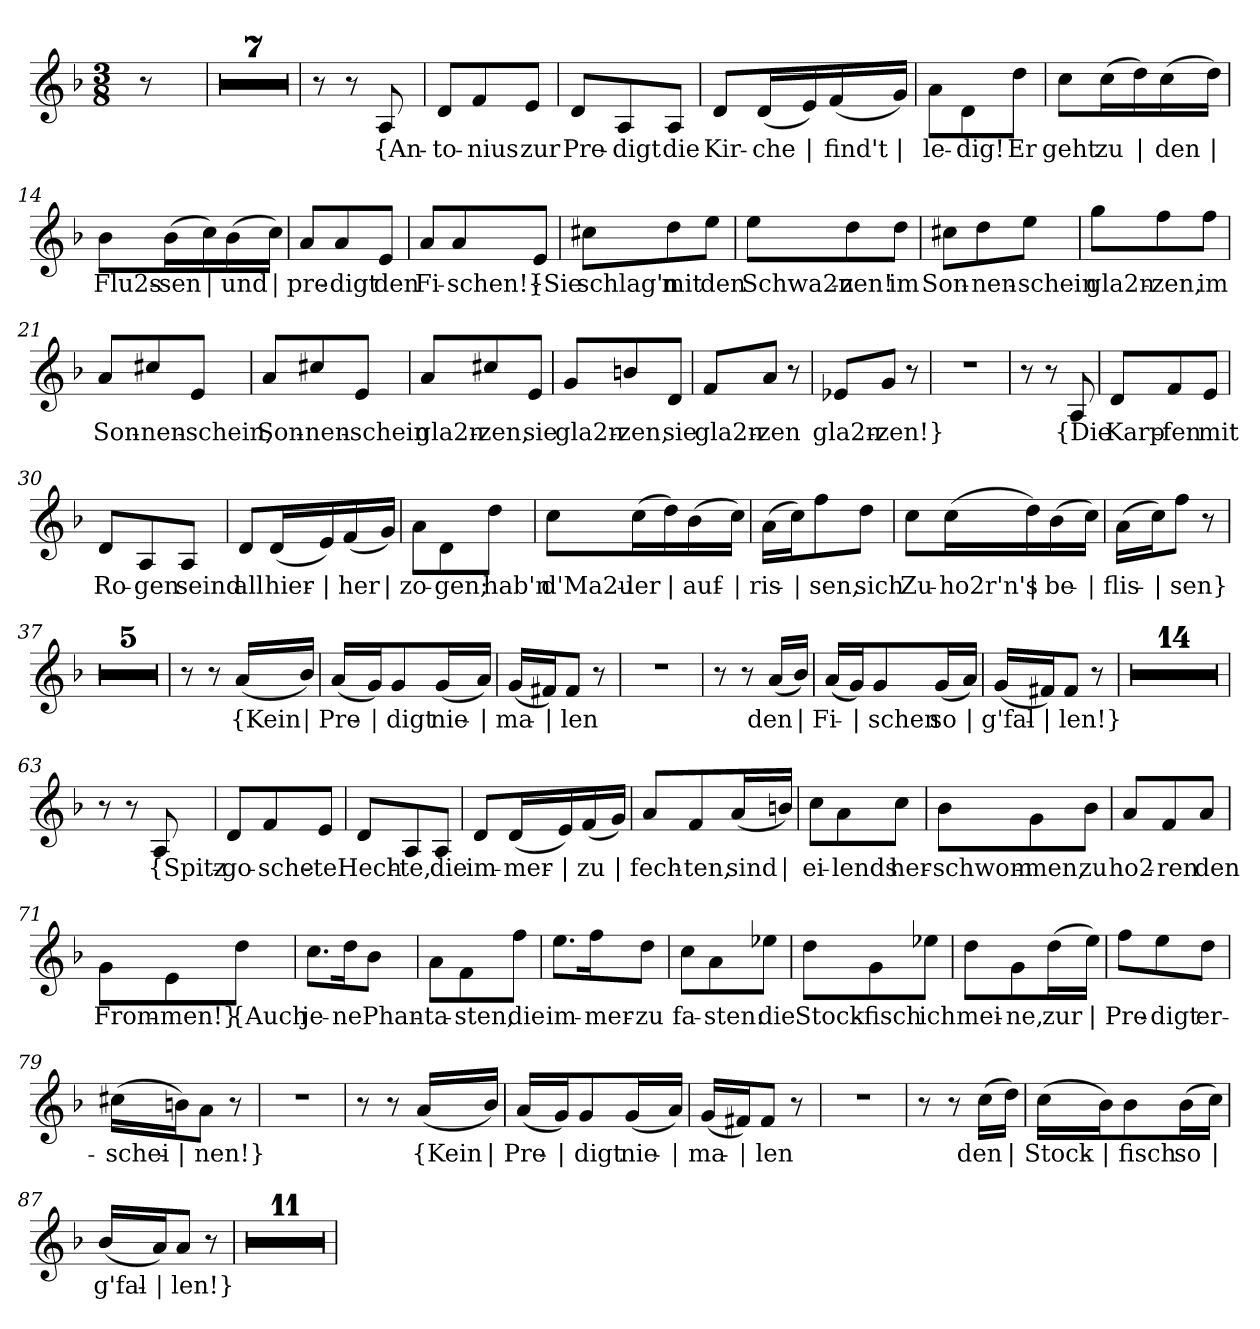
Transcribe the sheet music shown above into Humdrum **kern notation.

**kern	**text
*part1	*part1
*staff1	*staff1
*clefG2	*
*k[b-]	*
*M3/8	*
*MM69	*
=	=
8r	.
=1	=1
4.r	.
=2	=2
4.r	.
=3	=3
4.r	.
=4	=4
4.r	.
=5	=5
4.r	.
=6	=6
4.r	.
=7	=7
4.r	.
=8	=8
8r	.
8r	.
8A	{An-
=9	=9
8d/L	-to-
8f/	-nius
8e/J	zur
=10	=10
8d/L	Pre-
8A/	-digt
8A/J	die
=11	=11
8d/L	Kir-
(16d/L	-che
16e/)	|
(16f/	find't
16g/JJ)	|
=12	=12
8a\L	le-
8d\	-dig!
8dd\J	Er
=13	=13
8cc\L	geht
(16cc\L	zu
16dd\)	|
(16cc\	den
16dd\JJ)	|
=14	=14
8b-\L	Flu2s-
(16b-\L	-sen
16cc\)	|
(16b-\	und
16cc\JJ)	|
=15	=15
8a/L	pre-
8a/	-digt
8e/J	den
=16	=16
8a/L	Fi-
8a/	-schen!}
8e/J	{Sie
=17	=17
8cc#X\L	schlag'n
8dd\	mit
8ee\J	den
=18	=18
8ee\L	Schwa2n-
8dd\	-zen!
8dd\J	im
=19	=19
8cc#X\L	Son-
8dd\	-nen-
8ee\J	-schein
=20	=20
8gg\L	gla2n-
8ff\	-zen,
8ff\J	im
=21	=21
8a/L	Son-
8cc#X/	-nen-
8e/J	-schein,
=22	=22
8a/L	Son-
8cc#X/	-nen-
8e/J	-schein
=23	=23
8a/L	gla2n-
8cc#X/	-zen,
8e/J	sie
=24	=24
8g/L	gla2n-
8bn/	-zen,
8d/J	sie
=25	=25
8f/L	gla2n-
8a/J	-zen
8r	.
=26	=26
8e-X/L	gla2n-
8g/J	-zen!}
8r	.
=27	=27
4.r	.
=28	=28
8r	.
8r	.
8A	{Die
=29	=29
8d/L	Karp-
8f/	-fen
8e/J	mit
=30	=30
8d/L	Ro-
8A/	-gen
8A/J	seind
=31	=31
8d/L	all
(16d/L	hier-
16e/)	|
(16f/	-her
16g/JJ)	|
=32	=32
8a\L	zo-
8d\	-gen;
8dd\J	hab'n
=33	=33
8cc\L	d'Ma2u-
(16cc\L	-ler
16dd\)	|
(16b-\	auf-
16cc\JJ)	|
=34	=34
(16a\LL	-ris-
16cc\J)	|
8ff\	-sen,
8dd\J	sich
=35	=35
8cc\L	Zu-
(16cc\L	-ho2r'n's
16dd\)	|
(16b-\	be-
16cc\JJ)	|
=36	=36
(16a\LL	-flis-
16cc\J)	|
8ff\J	-sen}
8r	.
=37	=37
4.r	.
=38	=38
4.r	.
=39	=39
4.r	.
=40	=40
4.r	.
=41	=41
4.r	.
=42	=42
8r	.
8r	.
(16a/LL	{Kein
16b-/JJ)	|
=43	=43
(16a/LL	Pre-
16g/J)	|
8g/	-digt
(16g/L	nie-
16a/JJ)	|
=44	=44
(16g/LL	-ma-
16f#X/J)	|
8f#/J	-len
8r	.
=45	=45
4.r	.
=46	=46
8r	.
8r	.
(16a/LL	den
16b-/JJ)	|
=47	=47
(16a/LL	Fi-
16g/J)	|
8g/	-schen
(16g/L	so
16a/JJ)	|
=48	=48
(16g/LL	g'fal-
16f#X/J)	|
8f#/J	-len!}
8r	.
=49	=49
4.r	.
=50	=50
4.r	.
=51	=51
4.r	.
=52	=52
4.r	.
=53	=53
4.r	.
=54	=54
4.r	.
=55	=55
4.r	.
=56	=56
4.r	.
=57	=57
4.r	.
=58	=58
4.r	.
=59	=59
4.r	.
=60	=60
4.r	.
=61	=61
4.r	.
=62	=62
4.r	.
=63	=63
8r	.
8r	.
8A	{Spitz-
=64	=64
8d/L	-go-
8f/	-sche-
8e/J	-te
=65	=65
8d/L	Hech-
8A/	-te,
8A/J	die
=66	=66
8d/L	im-
(16d/L	-mer-
16e/)	|
(16f/	-zu
16g/JJ)	|
=67	=67
8a/L	fech-
8f/	-ten,
(16a/L	sind
16bn/JJ)	|
=68	=68
8cc\L	ei-
8a\	-lends
8cc\J	her-
=69	=69
8b-\L	-schwom-
8g\	-men,
8b-\J	zu
=70	=70
8a/L	ho2-
8f/	-ren
8a/J	den
=71	=71
8g\L	From-
8e\	-men!}
8dd\J	{Auch
=72	=72
8.cc\L	je-
16dd\K	-ne
8b-\J	Phan-
=73	=73
8a\L	-ta-
8f\	-sten,
8ff\J	die
=74	=74
8.ee\L	im-
16ff\K	-mer-
8dd\J	-zu
=75	=75
8cc\L	fa-
8a\	-sten:
8ee-X\J	die
=76	=76
8dd\L	Stock-
8g\	-fisch
8ee-X\J	ich
=77	=77
8dd\L	mei-
8g\	-ne,
(16dd\L	zur
16ee\JJ)	|
=78	=78
8ff\L	Pre-
8ee\	-digt
8dd\J	er-
=79	=79
(16cc#X\LL	-schei-
16bn\J)	|
8a\J	-nen!}
8r	.
=80	=80
4.r	.
=81	=81
8r	.
8r	.
(16a/LL	{Kein
16b-/JJ)	|
=82	=82
(16a/LL	Pre-
16g/J)	|
8g/	-digt
(16g/L	nie-
16a/JJ)	|
=83	=83
(16g/LL	-ma-
16f#X/J)	|
8f#/J	-len
8r	.
=84	=84
4.r	.
=85	=85
8r	.
8r	.
(16cc\LL	den
16dd\JJ)	|
=86	=86
(16cc\LL	Stock-
16b-\J)	|
8b-\	-fisch
(16b-\L	so
16cc\JJ)	|
=87	=87
(16b-/LL	g'fal-
16a/J)	|
8a/J	-len!}
8r	.
=88	=88
4.r	.
=89	=89
4.r	.
=90	=90
4.r	.
=91	=91
4.r	.
=92	=92
4.r	.
=93	=93
4.r	.
=94	=94
4.r	.
=95	=95
4.r	.
=96	=96
4.r	.
=97	=97
4.r	.
=98	=98
4.r	.
=	=
*-	*-
